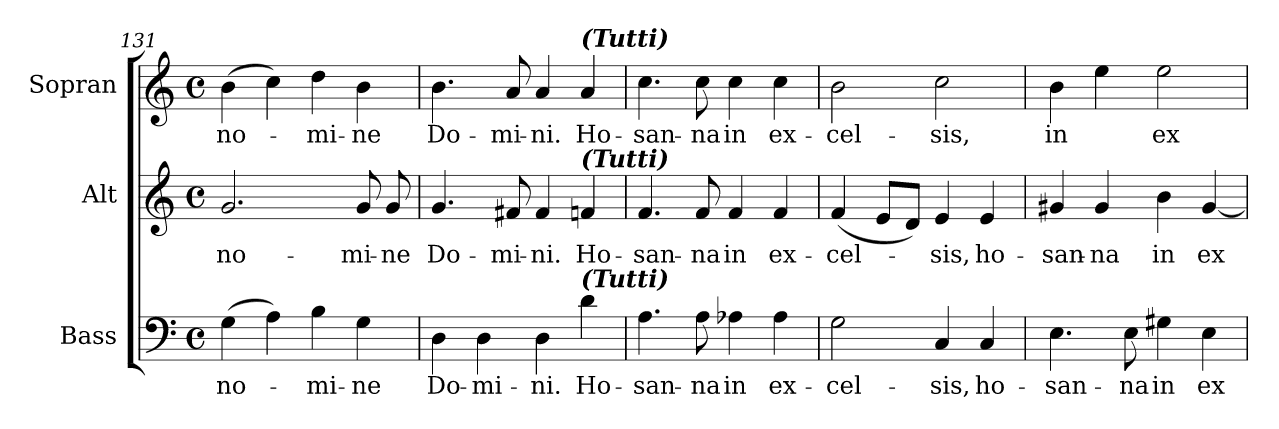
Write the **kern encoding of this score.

**kern	**text	**kern	**text	**kern	**text
*part3	*part3	*part2	*part2	*part1	*part1
*staff3	*staff3	*staff2	*staff2	*staff1	*staff1
*I"Bass	*	*I"Alt	*	*I"Sopran	*
*I'B.	*	*I'A.	*	*I'S.	*
*clefF4	*	*clefG2	*	*clefG2	*
*k[]	*	*k[]	*	*k[]	*
*C:	*	*C:	*	*C:	*
*M4/4	*	*M4/4	*	*M4/4	*
*met(c)	*	*met(c)	*	*met(c)	*
=131	=131	=131	=131	=131	=131
!	!LO:LY:b	!	!LO:LY:b	!	!LO:LY:b
(>4G\	no-	2.g/	no-	(>4b\	no-
4A\)	.	.	.	4cc\)	.
!	!LO:LY:b	!	!	!	!LO:LY:b
4B\	-mi-	.	.	4dd\	-mi-
!	!LO:LY:b	!	!LO:LY:b	!	!LO:LY:b
4G\	-ne	8g/	-mi-	4b\	-ne
!	!	!	!LO:LY:b	!	!
.	.	8g/	-ne	.	.
=132	=132	=132	=132	=132	=132
!	!LO:LY:b	!	!LO:LY:b	!	!LO:LY:b
4D\	Do-	4.g/	Do-	4.b\	Do-
!	!LO:LY:b	!	!	!	!
4D\	-mi-	.	.	.	.
!	!	!	!LO:LY:b	!	!LO:LY:b
.	.	8f#X/	-mi-	8a/	-mi-
!	!LO:LY:b	!	!LO:LY:b	!	!LO:LY:b
4D\	-ni.	4f#/	-ni.	4a/	-ni.
!	!	!	!	!LO:TX:a:Bi:t=(Tutti)	!
!	!	!LO:TX:a:Bi:t=(Tutti)	!	!	!
!LO:TX:a:Bi:t=(Tutti)	!	!	!	!	!
!	!LO:LY:b	!	!LO:LY:b	!	!LO:LY:b
4d\	Ho-	4fn/	Ho-	4a/	Ho-
!!LO:LB:g=z
=133	=133	=133	=133	=133	=133
!	!LO:LY:b	!	!LO:LY:b	!	!LO:LY:b
4.A\	-san-	4.f/	-san-	4.cc\	-san-
!	!LO:LY:b	!	!LO:LY:b	!	!LO:LY:b
8A\	-na	8f/	-na	8cc\	-na
!	!LO:LY:b	!	!LO:LY:b	!	!LO:LY:b
4A-X\	in	4f/	in	4cc\	in
!	!LO:LY:b	!	!LO:LY:b	!	!LO:LY:b
4A-\	ex-	4f/	ex-	4cc\	ex-
=134	=134	=134	=134	=134	=134
!	!LO:LY:b	!	!LO:LY:b	!	!LO:LY:b
2G\	-cel-	(<4f/	-cel-	2b\	-cel-
.	.	8e/L	.	.	.
.	.	8d/J)	.	.	.
!	!LO:LY:b	!	!LO:LY:b	!	!LO:LY:b
4C/	-sis,	4e/	-sis,	2cc\	-sis,
!	!LO:LY:b	!	!LO:LY:b	!	!
4C/	ho-	4e/	ho-	.	.
=135	=135	=135	=135	=135	=135
!	!LO:LY:b	!	!LO:LY:b	!	!LO:LY:b
4.E\	-san-	4g#X/	-san-	4b\	in
!	!	!	!LO:LY:b	!	!
.	.	4g#/	-na	4ee\	.
!	!LO:LY:b	!	!	!	!
8E\	-na	.	.	.	.
!	!LO:LY:b	!	!LO:LY:b	!	!LO:LY:b
4G#X\	in	4b\	in	2ee\	ex-
!	!LO:LY:b	!	!LO:LY:b	!	!
4E\	ex-	[4g#/	ex-	.	.
=	=	=	=	=	=
*-	*-	*-	*-	*-	*-
